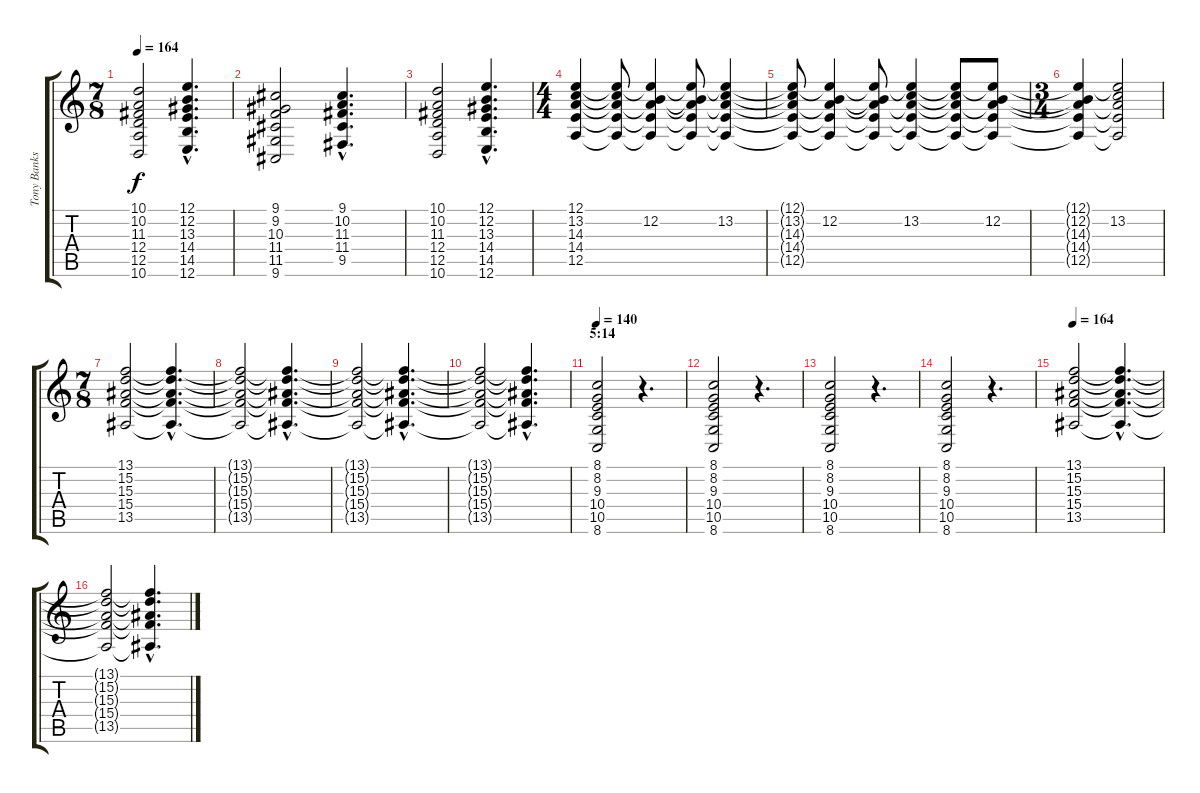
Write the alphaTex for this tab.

\track ("Tony Banks (keyboards)" "Tony Banks") {instrument drawbarorgan}
\staff {score tabs}
\tuning (E4 B3 G3 D3 A2 E2) {hide}
\ts (7 8)
\tempo 164
\clef g2
\ks c
(10.1 10.2 11.3 12.4 12.5 10.6).2{dy f} (12.1{hac} 12.2{hac} 13.3{hac} 14.4{hac} 14.5{hac} 12.6{hac}).4{d} |
(9.1 9.2 10.3 11.4 11.5 9.6).2 (9.1{hac} 10.2{hac} 11.3{hac} 11.4{hac} 9.5{hac}).4{d} |
(10.1 10.2 11.3 12.4 12.5 10.6).2 (12.1{hac} 12.2{hac} 13.3{hac} 14.4{hac} 14.5{hac} 12.6{hac}).4{d} |
\ts (4 4)
(12.1 13.2 14.3 14.4 12.5).4 (12.1{t} 13.2{t} 14.3{t} 14.4{t} 12.5{t}).8 (12.1{t} 12.2 14.3{t} 14.4{t} 12.5{t}).4 (12.1{t} 12.2{t} 14.3{t} 14.4{t} 12.5{t}).8 (12.1{t} 13.2 14.3{t} 14.4{t} 12.5{t}).4 |
(12.1{t} 13.2{t} 14.3{t} 14.4{t} 12.5{t}).8 (12.1{t} 12.2 14.3{t} 14.4{t} 12.5{t}).4 (12.1{t} 12.2{t} 14.3{t} 14.4{t} 12.5{t}).8 (12.1{t} 13.2 14.3{t} 14.4{t} 12.5{t}).4 (12.1{t} 13.2{t} 14.3{t} 14.4{t} 12.5{t}).8 (12.1{t} 12.2 14.3{t} 14.4{t} 12.5{t}).8 |
\ts (3 4)
(12.1{t} 12.2{t} 14.3{t} 14.4{t} 12.5{t}).4 (12.1{t} 13.2 14.3{t} 14.4{t} 12.5{t}).2 |
\ts (7 8)
(13.1 15.2 15.3 15.4 13.5).2 (13.1{hac t} 15.2{hac t} 15.3{hac t} 15.4{hac t} 13.5{hac t}).4{d} |
(13.1{t} 15.2{t} 15.3{t} 15.4{t} 13.5{t}).2 (13.1{hac t} 15.2{hac t} 15.3{hac t} 15.4{hac t} 13.5{hac t}).4{d} |
(13.1{t} 15.2{t} 15.3{t} 15.4{t} 13.5{t}).2 (13.1{hac t} 15.2{hac t} 15.3{hac t} 15.4{hac t} 13.5{hac t}).4{d} |
(13.1{t} 15.2{t} 15.3{t} 15.4{t} 13.5{t}).2 (13.1{hac t} 15.2{hac t} 15.3{hac t} 15.4{hac t} 13.5{hac t}).4{d} |
\section ("" "5:14")
\tempo 140
(8.1 8.2 9.3 10.4 10.5 8.6).2 r.4{d} |
(8.1 8.2 9.3 10.4 10.5 8.6).2 r.4{d} |
(8.1 8.2 9.3 10.4 10.5 8.6).2 r.4{d} |
(8.1 8.2 9.3 10.4 10.5 8.6).2 r.4{d} |
\tempo 164
(13.1 15.2 15.3 15.4 13.5).2 (13.1{hac t} 15.2{hac t} 15.3{hac t} 15.4{hac t} 13.5{hac t}).4{d} |
(13.1{t} 15.2{t} 15.3{t} 15.4{t} 13.5{t}).2 (13.1{hac t} 15.2{hac t} 15.3{hac t} 15.4{hac t} 13.5{hac t}).4{d}
